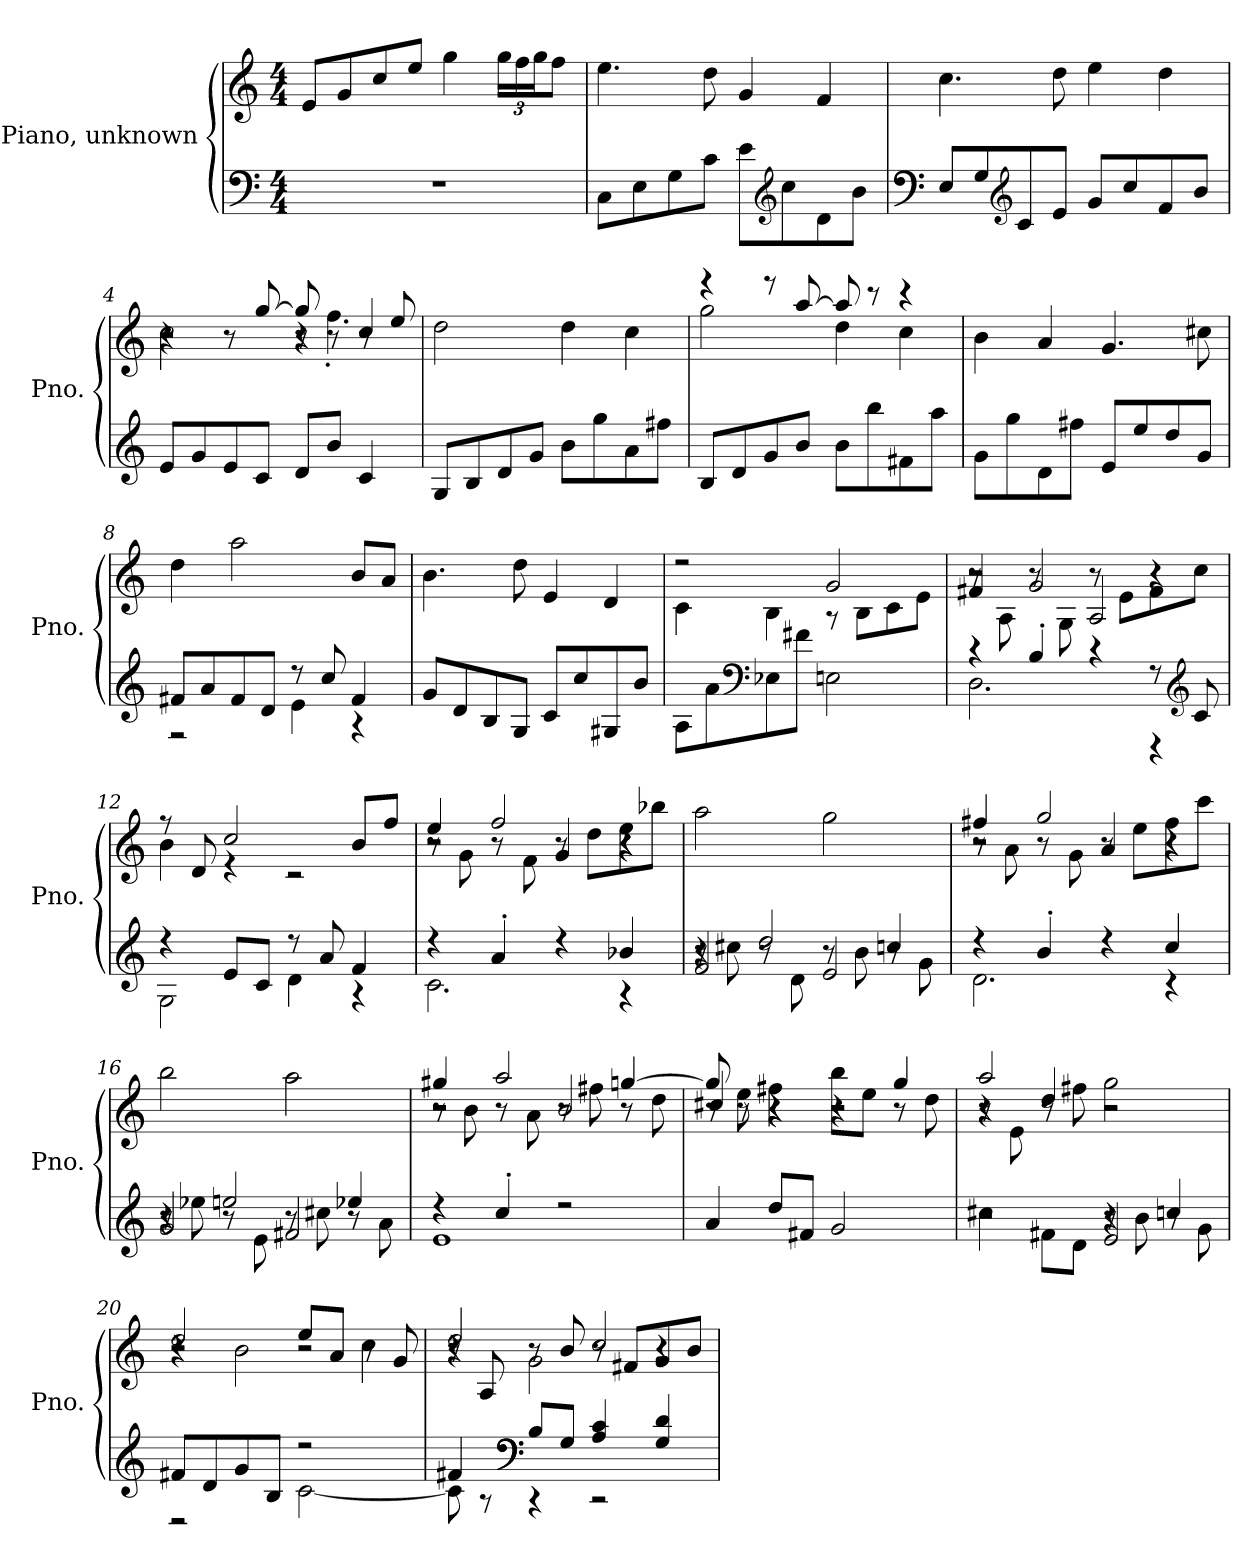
**kern	**kern
*part1	*part1
*staff2	*staff1
*I"Piano, unknown	*
*I'Pno.	*
*clefF4	*clefG2
*k[]	*k[]
*M4/4	*M4/4
*MM120	*MM120
=1	=1
1r	8e/L
.	8g/
.	8cc/
.	8ee/J
.	4gg\
*	*Xbrackettup
.	24gg\LL
.	24ff\
.	24gg\J
.	8ff\J
=2	=2
8C\L	4.ee\
8E\	.
8G\	.
8c\J	8dd\
8e\L	4g/
*clefG2	*
8cc\	.
8d\	4f/
8b\J	.
=3	=3
*clefF4	*
8E/L	4.cc\
8G/	.
*clefG2	*
8c/	.
8e/J	8dd\
8g/L	4ee\
8cc/	.
8f/	4dd\
8b/J	.
=4	=4
*	*^
*	*	*^
8e/L	4r	2cc\	2r
8g/	.	.	.
8e/	8r	.	.
8c/J	[8gg/	.	.
8d/L	8gg/]	8r	4r
8b/J	8r	4.ff'\	.
4c/	8r	.	4cc/
.	8ee/	.	.
*	*v	*v	*v
!!LO:LB:g=z
=5	=5
8G/L	2dd\
8B/	.
8d/	.
8g/J	.
8b\L	4dd\
8gg\	.
8a\	4cc\
8ff#X\J	.
=6	=6
*	*^
8B/L	4r	2gg\
8d/	.	.
8g/	8r	.
8b/J	[8aa/	.
8b\L	8aa/]	4dd\
8bb\	8r	.
8f#X\	4r	4cc\
8aa\J	.	.
*	*v	*v
=7	=7
8g\L	4b\
8gg\	.
8d\	4a/
8ff#X\J	.
8e/L	4.g/
8ee/	.
8dd/	.
8g/J	8cc#X\
=8	=8
*^	*
8f#X/L	2r	4dd\
8a/	.	.
8f#/	.	2aa\
8d/J	.	.
8r	4e\	.
8cc/	.	.
4f#/	4r	8b/L
.	.	8a/J
*v	*v	*
!!LO:LB:g=z
=9	=9
8g/L	4.b\
8d/	.
8B/	.
8G/J	8dd\
8c/L	4e/
8cc/	.
8G#X/	4d/
8b/J	.
=10	=10
*	*^
8A\L	2r	4c\
8a\	.	.
*clefF4	*	*
8E-X\	.	4B\
8f#X\J	.	.
2En\	2g/	8r
.	.	8B\L
.	.	8c\
.	.	8e\J
=11	=11	=11
*^	*	*^
4r	2.D\	4f#X/	8r	2r
.	.	.	8A\	.
4B'/	.	2g/	8r	.
.	.	.	8G\	.
4r	.	.	8r	2A/
.	.	.	8e\L	.
8r	4r	4r	8f#\	.
*clefG2	*	*	*	*
8c/	.	.	8cc\J	.
*	*	*	*v	*v
=12	=12	=12	=12
4r	2G\	8r	4b\
.	.	8d/	.
8e/L	.	2cc/	4r
8c/J	.	.	.
8r	4d\	.	2r
8a/	.	.	.
4f/	4r	8b/L	.
.	.	8ff/J	.
!!LO:LB:g=z
=13	=13	=13	=13
*	*	*	*^
4r	2.c\	4ee/	8r	2r
.	.	.	8g\	.
4a'/	.	2ff/	8r	.
.	.	.	8f\	.
4r	.	.	8r	4g/
.	.	.	8dd\L	.
4b-X/	4r	4r	8ee\	4r
.	.	.	8bb-X\J	.
*	*	*v	*v	*v
=14	=14	=14
*	*^	*
4r	8r	2f/	2aa\
.	8cc#X\	.	.
2dd/	8r	.	.
.	8d\	.	.
.	8r	2e/	2gg\
.	8b\	.	.
4ccn/	8r	.	.
.	8g\	.	.
*	*v	*v	*
=15	=15	=15
*	*	*^
*	*	*	*^
4r	2.d\	4ff#X/	8r	2r
.	.	.	8a\	.
4b'/	.	2gg/	8r	.
.	.	.	8g\	.
4r	.	.	8r	4a/
.	.	.	8ee\L	.
4cc/	4r	4r	8ff#\	4r
.	.	.	8ccc\J	.
*	*	*v	*v	*v
=16	=16	=16
*	*^	*
4r	8r	2g/	2bb\
.	8ee-X\	.	.
2een/	8r	.	.
.	8e\	.	.
.	8r	2f#X/	2aa\
.	8cc#X\	.	.
4ee-X/	8r	.	.
.	8a\	.	.
*	*v	*v	*
!!LO:LB:g=z
=17	=17	=17
*	*	*^
*	*	*	*^
4r	1e	4gg#X/	8r	2r
.	.	.	8b\	.
4cc'/	.	2aa/	8r	.
.	.	.	8a\	.
2r	.	.	8r	2b/
.	.	.	8ff#X\	.
.	.	[4ggn/	8r	.
.	.	.	8dd\	.
*v	*v	*	*	*
=18	=18	=18	=18
4a/	8gg/]	8r	4cc#X/
.	8r	8ee\	.
8dd/L	4r	4ff#X\	4r
8f#X/J	.	.	.
2g/	4r	8bb\L	2r
.	.	8ee\J	.
.	4gg/	8r	.
.	.	8dd\	.
=19	=19	=19	=19
*^	*	*	*
*	*^	*	*	*
2r	4cc#X\	2r	2aa/	8r	4r
.	.	.	.	8e\	.
.	8f#X\L	.	.	8r	4dd/
.	8d\J	.	.	8ff#X\	.
4r	8r	2e/	2r	2gg\	2r
.	8b\	.	.	.	.
4ccn/	8r	.	.	.	.
.	8g\	.	.	.	.
*	*v	*v	*	*	*
=20	=20	=20	=20	=20
8f#X/L	2r	2dd/	4r	2r
8d/	.	.	.	.
8g/	.	.	2b\	.
8B/J	.	.	.	.
2r	[2c\	2r	.	8ee/L
.	.	.	.	8a/J
.	.	.	4cc\	8r
.	.	.	.	8g/
!!LO:LB:g=z	!!	!!
=21	=21	=21	=21	=21
4f#X/	8c\]	2dd/	4r	8r
.	8r	.	.	8A/
*clefF4	*	*	*	*
8B/L	4r	.	2g\	8r
8G/J	.	.	.	8b/
4A/ 4c/	2r	2cc/	.	8r
.	.	.	.	8f#X/L
4G/ 4d/	.	.	4r	8g/
.	.	.	.	8b/J
*v	*v	*	*	*
*	*v	*v	*v
=	=
*-	*-
